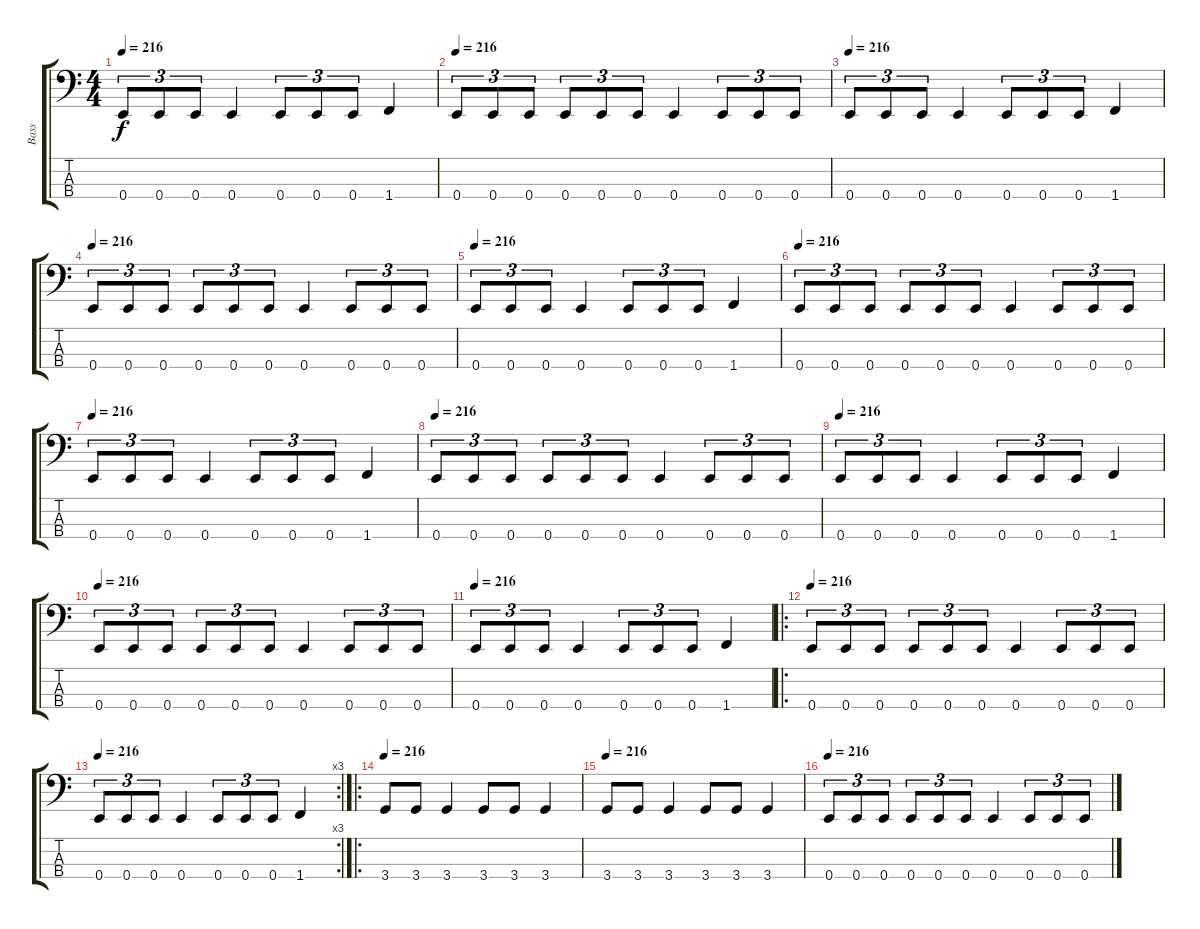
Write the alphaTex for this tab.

\track ("Bass" "Bass") {instrument electricbasspick}
\staff {score tabs}
\tuning (G2 D2 A1 E1) {hide}
\ts (4 4)
\tempo 216
\clef f4
\ks c
0.4.8{tu (3 2) dy f} 0.4.8{tu (3 2)} 0.4.8{tu (3 2)} 0.4.4 0.4.8{tu (3 2)} 0.4.8{tu (3 2)} 0.4.8{tu (3 2)} 1.4.4 |
\tempo 216
0.4.8{tu (3 2)} 0.4.8{tu (3 2)} 0.4.8{tu (3 2)} 0.4.8{tu (3 2)} 0.4.8{tu (3 2)} 0.4.8{tu (3 2)} 0.4.4 0.4.8{tu (3 2)} 0.4.8{tu (3 2)} 0.4.8{tu (3 2)} |
\tempo 216
0.4.8{tu (3 2)} 0.4.8{tu (3 2)} 0.4.8{tu (3 2)} 0.4.4 0.4.8{tu (3 2)} 0.4.8{tu (3 2)} 0.4.8{tu (3 2)} 1.4.4 |
\tempo 216
0.4.8{tu (3 2)} 0.4.8{tu (3 2)} 0.4.8{tu (3 2)} 0.4.8{tu (3 2)} 0.4.8{tu (3 2)} 0.4.8{tu (3 2)} 0.4.4 0.4.8{tu (3 2)} 0.4.8{tu (3 2)} 0.4.8{tu (3 2)} |
\tempo 216
0.4.8{tu (3 2)} 0.4.8{tu (3 2)} 0.4.8{tu (3 2)} 0.4.4 0.4.8{tu (3 2)} 0.4.8{tu (3 2)} 0.4.8{tu (3 2)} 1.4.4 |
\tempo 216
0.4.8{tu (3 2)} 0.4.8{tu (3 2)} 0.4.8{tu (3 2)} 0.4.8{tu (3 2)} 0.4.8{tu (3 2)} 0.4.8{tu (3 2)} 0.4.4 0.4.8{tu (3 2)} 0.4.8{tu (3 2)} 0.4.8{tu (3 2)} |
\tempo 216
0.4.8{tu (3 2)} 0.4.8{tu (3 2)} 0.4.8{tu (3 2)} 0.4.4 0.4.8{tu (3 2)} 0.4.8{tu (3 2)} 0.4.8{tu (3 2)} 1.4.4 |
\tempo 216
0.4.8{tu (3 2)} 0.4.8{tu (3 2)} 0.4.8{tu (3 2)} 0.4.8{tu (3 2)} 0.4.8{tu (3 2)} 0.4.8{tu (3 2)} 0.4.4 0.4.8{tu (3 2)} 0.4.8{tu (3 2)} 0.4.8{tu (3 2)} |
\tempo 216
0.4.8{tu (3 2)} 0.4.8{tu (3 2)} 0.4.8{tu (3 2)} 0.4.4 0.4.8{tu (3 2)} 0.4.8{tu (3 2)} 0.4.8{tu (3 2)} 1.4.4 |
\tempo 216
0.4.8{tu (3 2)} 0.4.8{tu (3 2)} 0.4.8{tu (3 2)} 0.4.8{tu (3 2)} 0.4.8{tu (3 2)} 0.4.8{tu (3 2)} 0.4.4 0.4.8{tu (3 2)} 0.4.8{tu (3 2)} 0.4.8{tu (3 2)} |
\tempo 216
0.4.8{tu (3 2)} 0.4.8{tu (3 2)} 0.4.8{tu (3 2)} 0.4.4 0.4.8{tu (3 2)} 0.4.8{tu (3 2)} 0.4.8{tu (3 2)} 1.4.4 |
\ro
\tempo 216
0.4.8{tu (3 2)} 0.4.8{tu (3 2)} 0.4.8{tu (3 2)} 0.4.8{tu (3 2)} 0.4.8{tu (3 2)} 0.4.8{tu (3 2)} 0.4.4 0.4.8{tu (3 2)} 0.4.8{tu (3 2)} 0.4.8{tu (3 2)} |
\rc 3
\tempo 216
0.4.8{tu (3 2)} 0.4.8{tu (3 2)} 0.4.8{tu (3 2)} 0.4.4 0.4.8{tu (3 2)} 0.4.8{tu (3 2)} 0.4.8{tu (3 2)} 1.4.4 |
\ro
\tempo 216
3.4.8 3.4.8 3.4.4 3.4.8 3.4.8 3.4.4 |
\tempo 216
3.4.8 3.4.8 3.4.4 3.4.8 3.4.8 3.4.4 |
\tempo 216
0.4.8{tu (3 2)} 0.4.8{tu (3 2)} 0.4.8{tu (3 2)} 0.4.8{tu (3 2)} 0.4.8{tu (3 2)} 0.4.8{tu (3 2)} 0.4.4 0.4.8{tu (3 2)} 0.4.8{tu (3 2)} 0.4.8{tu (3 2)}
